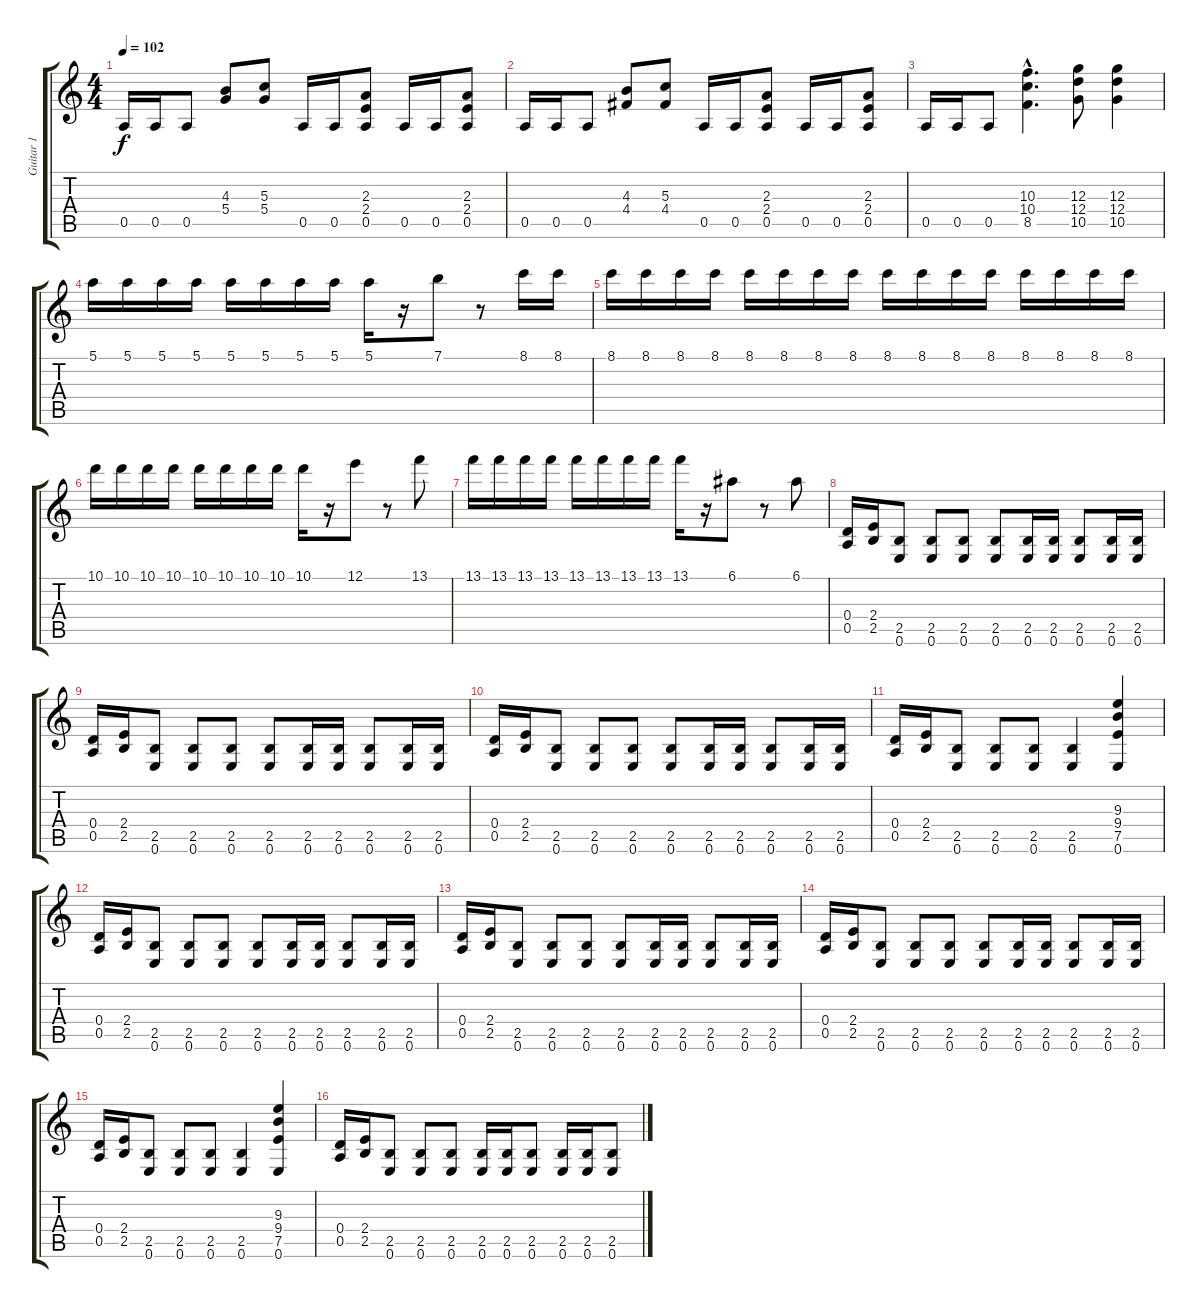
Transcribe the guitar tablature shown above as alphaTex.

\track ("Guitar 1" "Guitar 1") {instrument distortionguitar}
\staff {score tabs}
\tuning (E4 B3 G3 D3 A2 E2) {hide}
\ts (4 4)
\tempo 102
\clef g2
\ks c
0.5.16{dy f} 0.5.16 0.5.8 (4.3 5.4).8 (5.3 5.4).8 0.5.16 0.5.16 (2.3 2.4 0.5).8 0.5.16 0.5.16 (2.3 2.4 0.5).8 |
0.5.16 0.5.16 0.5.8 (4.3 4.4).8 (5.3 4.4).8 0.5.16 0.5.16 (2.3 2.4 0.5).8 0.5.16 0.5.16 (2.3 2.4 0.5).8 |
0.5.16 0.5.16 0.5.8 (10.3{hac} 10.4{hac} 8.5{hac}).4{d} (12.3 12.4 10.5).8 (12.3 12.4 10.5).4 |
5.1.16 5.1.16 5.1.16 5.1.16 5.1.16 5.1.16 5.1.16 5.1.16 5.1.16 r.16 7.1.8 r.8 8.1.16 8.1.16 |
8.1.16 8.1.16 8.1.16 8.1.16 8.1.16 8.1.16 8.1.16 8.1.16 8.1.16 8.1.16 8.1.16 8.1.16 8.1.16 8.1.16 8.1.16 8.1.16 |
10.1.16 10.1.16 10.1.16 10.1.16 10.1.16 10.1.16 10.1.16 10.1.16 10.1.16 r.16 12.1.8 r.8 13.1.8 |
13.1.16 13.1.16 13.1.16 13.1.16 13.1.16 13.1.16 13.1.16 13.1.16 13.1.16 r.16 6.1.8 r.8 6.1.8 |
(0.4 0.5).16 (2.4 2.5).16 (2.5 0.6).8 (2.5 0.6).8 (2.5 0.6).8 (2.5 0.6).8 (2.5 0.6).16 (2.5 0.6).16 (2.5 0.6).8 (2.5 0.6).16 (2.5 0.6).16 |
(0.4 0.5).16 (2.4 2.5).16 (2.5 0.6).8 (2.5 0.6).8 (2.5 0.6).8 (2.5 0.6).8 (2.5 0.6).16 (2.5 0.6).16 (2.5 0.6).8 (2.5 0.6).16 (2.5 0.6).16 |
(0.4 0.5).16 (2.4 2.5).16 (2.5 0.6).8 (2.5 0.6).8 (2.5 0.6).8 (2.5 0.6).8 (2.5 0.6).16 (2.5 0.6).16 (2.5 0.6).8 (2.5 0.6).16 (2.5 0.6).16 |
(0.4 0.5).16 (2.4 2.5).16 (2.5 0.6).8 (2.5 0.6).8 (2.5 0.6).8 (2.5 0.6).4 (9.3 9.4 7.5 0.6).4 |
(0.4 0.5).16 (2.4 2.5).16 (2.5 0.6).8 (2.5 0.6).8 (2.5 0.6).8 (2.5 0.6).8 (2.5 0.6).16 (2.5 0.6).16 (2.5 0.6).8 (2.5 0.6).16 (2.5 0.6).16 |
(0.4 0.5).16 (2.4 2.5).16 (2.5 0.6).8 (2.5 0.6).8 (2.5 0.6).8 (2.5 0.6).8 (2.5 0.6).16 (2.5 0.6).16 (2.5 0.6).8 (2.5 0.6).16 (2.5 0.6).16 |
(0.4 0.5).16 (2.4 2.5).16 (2.5 0.6).8 (2.5 0.6).8 (2.5 0.6).8 (2.5 0.6).8 (2.5 0.6).16 (2.5 0.6).16 (2.5 0.6).8 (2.5 0.6).16 (2.5 0.6).16 |
(0.4 0.5).16 (2.4 2.5).16 (2.5 0.6).8 (2.5 0.6).8 (2.5 0.6).8 (2.5 0.6).4 (9.3 9.4 7.5 0.6).4 |
(0.4 0.5).16 (2.4 2.5).16 (2.5 0.6).8 (2.5 0.6).8 (2.5 0.6).8 (2.5 0.6).16 (2.5 0.6).16 (2.5 0.6).8 (2.5 0.6).16 (2.5 0.6).16 (2.5 0.6).8
